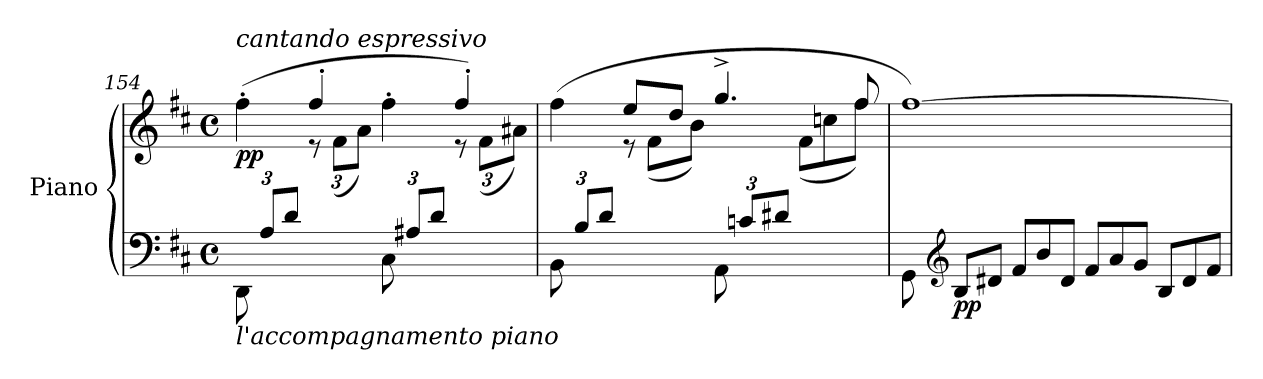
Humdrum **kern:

**kern	**kern	**dynam
*part1	*part1	*part1
*staff2	*staff1	*staff1/2
*I"Piano	*	*
*I'Pno	*	*
!!LO:LB:g=z
*clefF4	*clefG2	*
*k[f#c#]	*k[f#c#]	*
*M4/4	*M4/4	*
*met(c)	*met(c)	*
*Xbrackettup	*	*
=154	=154	=154
*	*^	*
!	!LO:TX:a:i:t=cantando espressivo	!	!
!LO:TX:b:i:t=l'accompagnamento piano	!	!	!
!	!	!	!LO:DY:b
12DD\	(>4ff#'\	4ryy	pp
12A/L	.	.	.
12d/J	.	.	.
*	*	*Xbrackettup	*
4ryy	4ff#'/	12r	.
.	.	(>12f#\L	.
.	.	12a\J)	.
12C#\	4ff#'\	4ryy	.
12A#X/L	.	.	.
12d/J	.	.	.
4ryy	4ff#'/)	12r	.
.	.	(>12f#\L	.
.	.	12a#X\J)	.
=155	=155	=155	=155
12BB\	(>4ff#\	4ryy	.
12B/L	.	.	.
12d/J	.	.	.
4ryy	8ee/L	12r	.
.	.	(<12f#\L	.
.	8dd/J	.	.
.	.	12b\J)	.
12AA\	4.gg^/	4ryy	.
12cn/L	.	.	.
12d#X/J	.	.	.
4ryy	.	(>12f#\L	.
.	.	12ccn\	.
*	*Xtuplet	*	*
.	24ryy	.	.
.	12ff#/	12ff#\J)	.
*	*v	*v	*
=156	=156	=156
*Xtuplet	*	*
12GG\	[1ff#)	.
*clefG2	*	*
!	!	!LO:DY:b=2
12B/L	.	pp
12d#X/J	.	.
12f#/L	.	.
12b/	.	.
12d#/J	.	.
12f#/L	.	.
12a/	.	.
12g/J	.	.
12B/L	.	.
12d#/	.	.
12f#/J	.	.
=	=	=
*-	*-	*-
